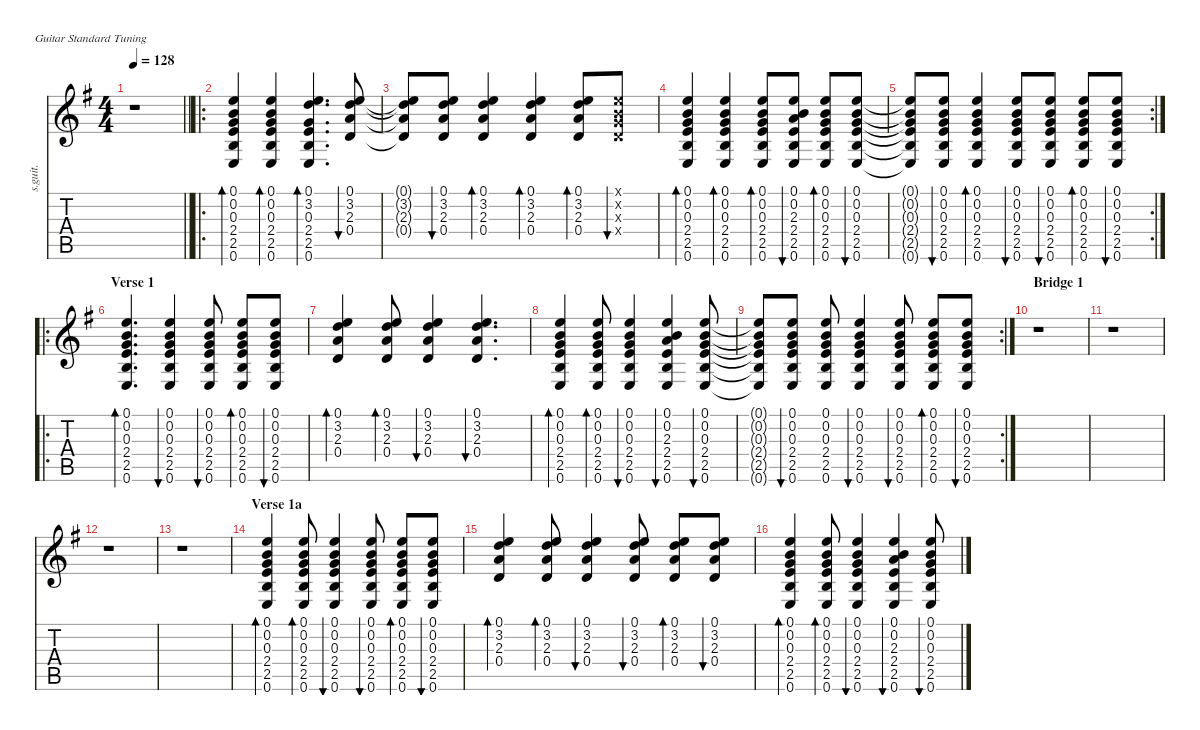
\defaultSystemsLayout 4
\hideDynamics
\bracketExtendMode nobrackets
\otherSystemsTrackNameOrientation horizontal
\track ("Gtr.3 Ac." "s.guit.") {defaultSystemsLayout 4 instrument acousticguitarsteel}
\staff {score tabs}
\tuning (E4 B3 G3 D3 A2 E2)
\ts (4 4)
\tempo 128
\clef g2
\barLineRight lightlight
\ks eminor
r.1{dy f instrument acousticguitarsteel beam Down} |
\ro
(0.1{acc forcenatural} 0.2{acc forcenatural} 0.3{acc forcenatural} 2.4{acc forcenatural} 2.5{acc forcenatural} 0.6{acc forcenatural}).4{bd 60 beam Up} (0.1{acc forcenatural} 0.2{acc forcenatural} 0.3{acc forcenatural} 2.4{acc forcenatural} 2.5{acc forcenatural} 0.6{acc forcenatural}).4{bd 30 beam Up} (0.1{acc forcenatural} 3.2{acc forcenatural} 0.3{acc forcenatural} 2.4{acc forcenatural} 2.5{acc forcenatural} 0.6{acc forcenatural}).4{d bd 30 beam Up} (0.1{acc forcenatural} 3.2{acc forcenatural} 2.3{acc forcenatural} 0.4{acc forcenatural}).8{bu 60 beam Up} |
(0.1{t acc forcenatural} 3.2{t acc forcenatural} 2.3{t acc forcenatural} 0.4{t acc forcenatural}).8{beam Up} (0.1{acc forcenatural} 3.2{acc forcenatural} 2.3{acc forcenatural} 0.4{acc forcenatural}).8{bu 30 beam Up} (0.1{acc forcenatural} 3.2{acc forcenatural} 2.3{acc forcenatural} 0.4{acc forcenatural}).4{bd 30 beam Up} (0.1{acc forcenatural} 3.2{acc forcenatural} 2.3{acc forcenatural} 0.4{acc forcenatural}).4{bd 30 beam Up} (0.1{acc forcenatural} 3.2{acc forcenatural} 2.3{acc forcenatural} 0.4{acc forcenatural}).8{bd 30 beam Up} (0.1{x acc forcenatural} 0.2{x acc forcenatural} 0.3{x acc forcenatural} 0.4{x acc forcenatural}).8{bu 30 beam Up} |
(0.1{acc forcenatural} 0.2{acc forcenatural} 0.3{acc forcenatural} 2.4{acc forcenatural} 2.5{acc forcenatural} 0.6{acc forcenatural}).4{bd 30 beam Up} (0.1{acc forcenatural} 0.2{acc forcenatural} 0.3{acc forcenatural} 2.4{acc forcenatural} 2.5{acc forcenatural} 0.6{acc forcenatural}).4{bd 60 beam Up} (0.1{acc forcenatural} 0.2{acc forcenatural} 0.3{acc forcenatural} 2.4{acc forcenatural} 2.5{acc forcenatural} 0.6{acc forcenatural}).8{bd 60 beam Up} (0.1{acc forcenatural} 0.2{acc forcenatural} 2.3{acc forcenatural} 2.4{acc forcenatural} 2.5{acc forcenatural} 0.6{acc forcenatural}).8{bu 30 beam Up} (0.1{acc forcenatural} 0.2{acc forcenatural} 0.3{acc forcenatural} 2.4{acc forcenatural} 2.5{acc forcenatural} 0.6{acc forcenatural}).8{bd 30 beam Up} (0.1{acc forcenatural} 0.2{acc forcenatural} 0.3{acc forcenatural} 2.4{acc forcenatural} 2.5{acc forcenatural} 0.6{acc forcenatural}).8{bu 30 beam Up} |
\rc 2
(0.1{t acc forcenatural} 0.2{t acc forcenatural} 0.3{t acc forcenatural} 2.4{t acc forcenatural} 2.5{t acc forcenatural} 0.6{t acc forcenatural}).8{beam Up} (0.1{acc forcenatural} 0.2{acc forcenatural} 0.3{acc forcenatural} 2.4{acc forcenatural} 2.5{acc forcenatural} 0.6{acc forcenatural}).8{bu 30 beam Up} (0.1{acc forcenatural} 0.2{acc forcenatural} 0.3{acc forcenatural} 2.4{acc forcenatural} 2.5{acc forcenatural} 0.6{acc forcenatural}).4{bd 30 beam Up} (0.1{acc forcenatural} 0.2{acc forcenatural} 0.3{acc forcenatural} 2.4{acc forcenatural} 2.5{acc forcenatural} 0.6{acc forcenatural}).8{bu 60 beam Up} (0.1{acc forcenatural} 0.2{acc forcenatural} 0.3{acc forcenatural} 2.4{acc forcenatural} 2.5{acc forcenatural} 0.6{acc forcenatural}).8{bu 30 beam Up} (0.1{acc forcenatural} 0.2{acc forcenatural} 0.3{acc forcenatural} 2.4{acc forcenatural} 2.5{acc forcenatural} 0.6{acc forcenatural}).8{bd 30 beam Up} (0.1{acc forcenatural} 0.2{acc forcenatural} 0.3{acc forcenatural} 2.4{acc forcenatural} 2.5{acc forcenatural} 0.6{acc forcenatural}).8{bu 30 beam Up} |
\ro
\section ("" "Verse 1")
\tempo (127 hide)
(0.1{acc forcenatural} 0.2{acc forcenatural} 0.3{acc forcenatural} 2.4{acc forcenatural} 2.5{acc forcenatural} 0.6{acc forcenatural}).4{d bd 60 beam Up} (0.1{acc forcenatural} 0.2{acc forcenatural} 0.3{acc forcenatural} 2.4{acc forcenatural} 2.5{acc forcenatural} 0.6{acc forcenatural}).4{bu 30 beam Up} (0.1{acc forcenatural} 0.2{acc forcenatural} 0.3{acc forcenatural} 2.4{acc forcenatural} 2.5{acc forcenatural} 0.6{acc forcenatural}).8{bu 60 beam Up} (0.1{acc forcenatural} 0.2{acc forcenatural} 0.3{acc forcenatural} 2.4{acc forcenatural} 2.5{acc forcenatural} 0.6{acc forcenatural}).8{bd 30 beam Up} (0.1{acc forcenatural} 0.2{acc forcenatural} 0.3{acc forcenatural} 2.4{acc forcenatural} 2.5{acc forcenatural} 0.6{acc forcenatural}).8{bu 30 beam Up} |
(0.1{acc forcenatural} 3.2{acc forcenatural} 2.3{acc forcenatural} 0.4{acc forcenatural}).4{bd 30 beam Up} (0.1{acc forcenatural} 3.2{acc forcenatural} 2.3{acc forcenatural} 0.4{acc forcenatural}).8{bd 60 beam Up} (0.1{acc forcenatural} 3.2{acc forcenatural} 2.3{acc forcenatural} 0.4{acc forcenatural}).4{bu 60 beam Up} (0.1{acc forcenatural} 3.2{acc forcenatural} 2.3{acc forcenatural} 0.4{acc forcenatural}).4{d bu 60 beam Up} |
(0.1{acc forcenatural} 0.2{acc forcenatural} 0.3{acc forcenatural} 2.4{acc forcenatural} 2.5{acc forcenatural} 0.6{acc forcenatural}).4{bd 60 beam Up} (0.1{acc forcenatural} 0.2{acc forcenatural} 0.3{acc forcenatural} 2.4{acc forcenatural} 2.5{acc forcenatural} 0.6{acc forcenatural}).8{bd 30 beam Up} (0.1{acc forcenatural} 0.2{acc forcenatural} 0.3{acc forcenatural} 2.4{acc forcenatural} 2.5{acc forcenatural} 0.6{acc forcenatural}).4{bu 30 beam Up} (0.1{acc forcenatural} 0.2{acc forcenatural} 2.3{acc forcenatural} 2.4{acc forcenatural} 2.5{acc forcenatural} 0.6{acc forcenatural}).4{bu 60 beam Up} (0.1{acc forcenatural} 0.2{acc forcenatural} 0.3{acc forcenatural} 2.4{acc forcenatural} 2.5{acc forcenatural} 0.6{acc forcenatural}).8{bu 60 beam Up} |
\rc 2
(0.1{t acc forcenatural} 0.2{t acc forcenatural} 0.3{t acc forcenatural} 2.4{t acc forcenatural} 2.5{t acc forcenatural} 0.6{t acc forcenatural}).8{beam Up} (0.1{acc forcenatural} 0.2{acc forcenatural} 0.3{acc forcenatural} 2.4{acc forcenatural} 2.5{acc forcenatural} 0.6{acc forcenatural}).8{bu 30 beam Up} (0.1{acc forcenatural} 0.2{acc forcenatural} 0.3{acc forcenatural} 2.4{acc forcenatural} 2.5{acc forcenatural} 0.6{acc forcenatural}).8{beam Up} (0.1{acc forcenatural} 0.2{acc forcenatural} 0.3{acc forcenatural} 2.4{acc forcenatural} 2.5{acc forcenatural} 0.6{acc forcenatural}).4{bu 30 beam Up} (0.1{acc forcenatural} 0.2{acc forcenatural} 0.3{acc forcenatural} 2.4{acc forcenatural} 2.5{acc forcenatural} 0.6{acc forcenatural}).8{bu 60 beam Up} (0.1{acc forcenatural} 0.2{acc forcenatural} 0.3{acc forcenatural} 2.4{acc forcenatural} 2.5{acc forcenatural} 0.6{acc forcenatural}).8{bd 30 beam Up} (0.1{acc forcenatural} 0.2{acc forcenatural} 0.3{acc forcenatural} 2.4{acc forcenatural} 2.5{acc forcenatural} 0.6{acc forcenatural}).8{bu 30 beam Up} |
\section ("" "Bridge 1")
\tempo (128 hide)
r.1{beam Down} |
r.1{beam Down} |
r.1{beam Down} |
r.1{beam Down} |
\section ("" "Verse 1a")
(0.1{acc forcenatural} 0.2{acc forcenatural} 0.3{acc forcenatural} 2.4{acc forcenatural} 2.5{acc forcenatural} 0.6{acc forcenatural}).4{bd 60 beam Up} (0.1{acc forcenatural} 0.2{acc forcenatural} 0.3{acc forcenatural} 2.4{acc forcenatural} 2.5{acc forcenatural} 0.6{acc forcenatural}).8{bd 60 beam Up} (0.1{acc forcenatural} 0.2{acc forcenatural} 0.3{acc forcenatural} 2.4{acc forcenatural} 2.5{acc forcenatural} 0.6{acc forcenatural}).4{bu 30 beam Up} (0.1{acc forcenatural} 0.2{acc forcenatural} 0.3{acc forcenatural} 2.4{acc forcenatural} 2.5{acc forcenatural} 0.6{acc forcenatural}).8{bu 60 beam Up} (0.1{acc forcenatural} 0.2{acc forcenatural} 0.3{acc forcenatural} 2.4{acc forcenatural} 2.5{acc forcenatural} 0.6{acc forcenatural}).8{bd 30 beam Up} (0.1{acc forcenatural} 0.2{acc forcenatural} 0.3{acc forcenatural} 2.4{acc forcenatural} 2.5{acc forcenatural} 0.6{acc forcenatural}).8{bu 30 beam Up} |
(0.1{acc forcenatural} 3.2{acc forcenatural} 2.3{acc forcenatural} 0.4{acc forcenatural}).4{bd 30 beam Up} (0.1{acc forcenatural} 3.2{acc forcenatural} 2.3{acc forcenatural} 0.4{acc forcenatural}).8{bd 60 beam Up} (0.1{acc forcenatural} 3.2{acc forcenatural} 2.3{acc forcenatural} 0.4{acc forcenatural}).4{bu 60 beam Up} (0.1{acc forcenatural} 3.2{acc forcenatural} 2.3{acc forcenatural} 0.4{acc forcenatural}).8{bu 60 beam Up} (0.1{acc forcenatural} 3.2{acc forcenatural} 2.3{acc forcenatural} 0.4{acc forcenatural}).8{bd 30 beam Up} (0.1{acc forcenatural} 3.2{acc forcenatural} 2.3{acc forcenatural} 0.4{acc forcenatural}).8{bu 30 beam Up} |
(0.1{acc forcenatural} 0.2{acc forcenatural} 0.3{acc forcenatural} 2.4{acc forcenatural} 2.5{acc forcenatural} 0.6{acc forcenatural}).4{bd 60 beam Up} (0.1{acc forcenatural} 0.2{acc forcenatural} 0.3{acc forcenatural} 2.4{acc forcenatural} 2.5{acc forcenatural} 0.6{acc forcenatural}).8{bd 30 beam Up} (0.1{acc forcenatural} 0.2{acc forcenatural} 0.3{acc forcenatural} 2.4{acc forcenatural} 2.5{acc forcenatural} 0.6{acc forcenatural}).4{bu 30 beam Up} (0.1{acc forcenatural} 0.2{acc forcenatural} 2.3{acc forcenatural} 2.4{acc forcenatural} 2.5{acc forcenatural} 0.6{acc forcenatural}).4{bu 60 beam Up} (0.1{acc forcenatural} 0.2{acc forcenatural} 0.3{acc forcenatural} 2.4{acc forcenatural} 2.5{acc forcenatural} 0.6{acc forcenatural}).8{bu 60 beam Up}
